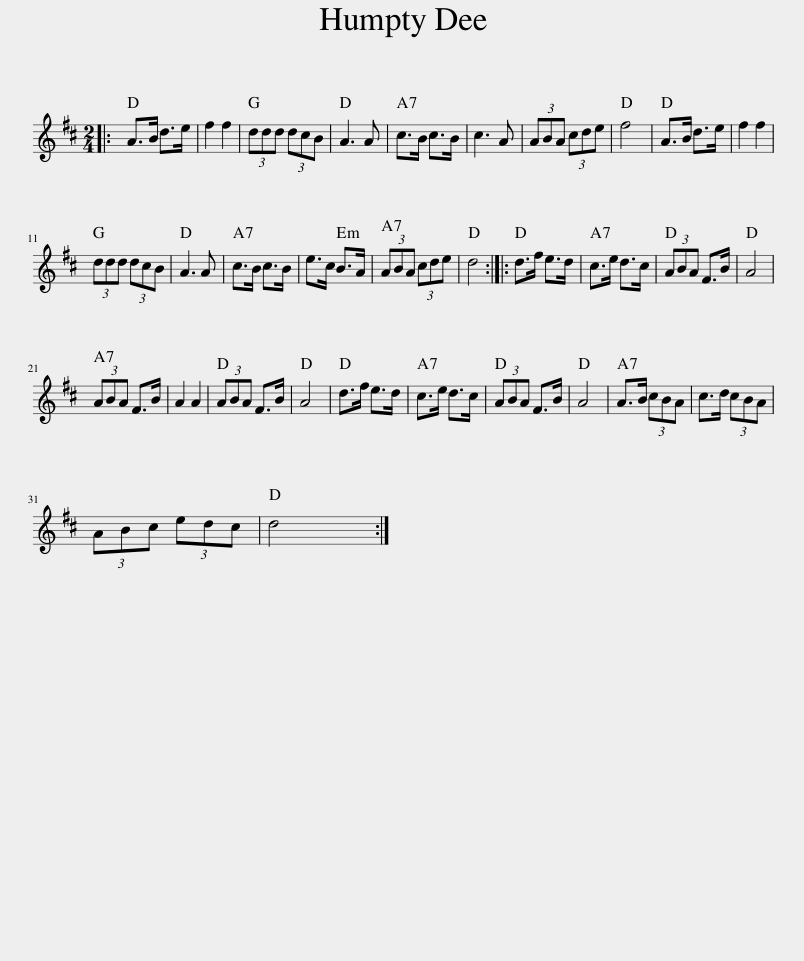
X:1
L:1/8
M:2/4
I:linebreak $
K:D
V:1 treble
V:1
|: A>B d>e | f2 f2 | (3ddd (3dcB | A3 A | c>B c>B | %5
 c3 A | (3ABA (3cde | f4 | A>B d>e | f2 f2 |$ %10
 (3ddd (3dcB | A3 A | c>B c>B | e>c B>A | (3ABA (3cde | %15
 d4 :: d>f e>d | c>e d>c | (3ABA F>B | A4 |$ %20
 (3ABA F>B | A2 A2 | (3ABA F>B | A4 | d>f e>d | %25
 c>e d>c | (3ABA F>B | A4 | A>B (3cBA | c>d (3cBA |$ %30
 (3ABc (3edc | d4 :| %32
